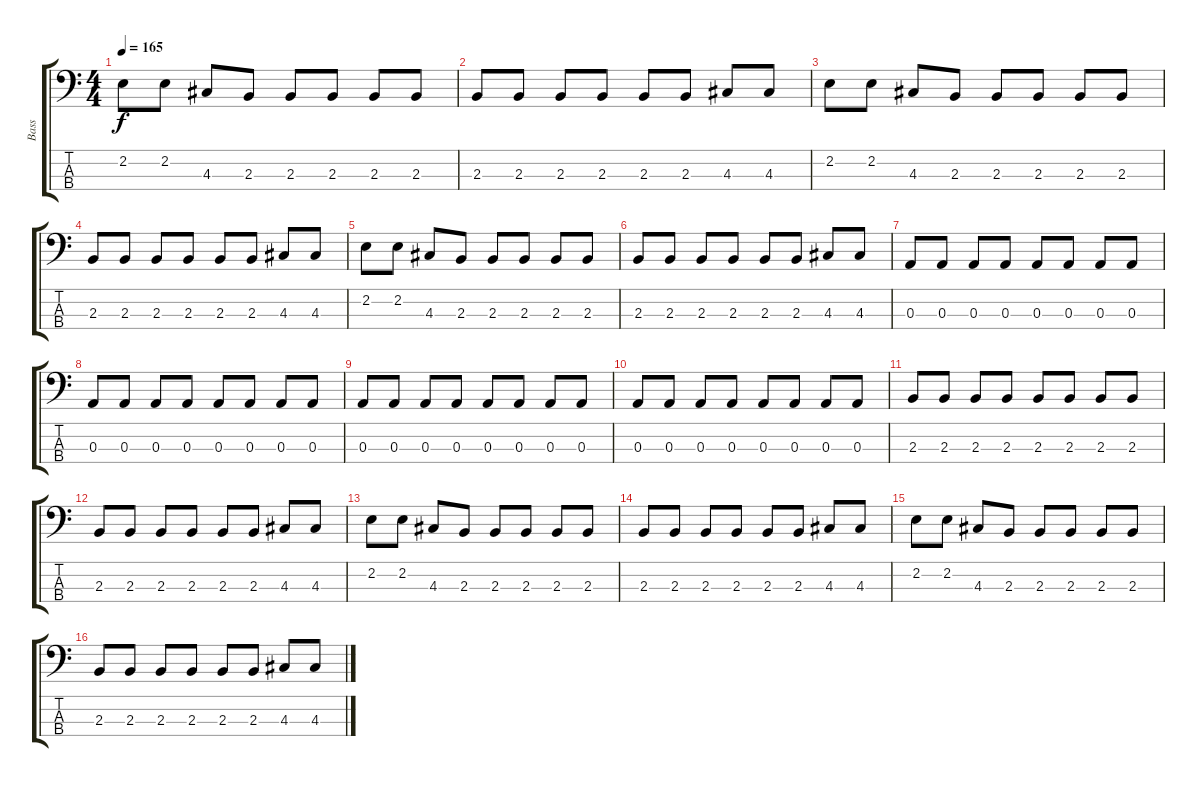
\track ("Bass" "Bass") {instrument electricbassfinger}
\staff {score tabs}
\tuning (G2 D2 A1 E1) {hide}
\ts (4 4)
\tempo 165
\clef f4
\ks c
2.2.8{dy f} 2.2.8 4.3.8 2.3.8 2.3.8 2.3.8 2.3.8 2.3.8 |
2.3.8 2.3.8 2.3.8 2.3.8 2.3.8 2.3.8 4.3.8 4.3.8 |
2.2.8 2.2.8 4.3.8 2.3.8 2.3.8 2.3.8 2.3.8 2.3.8 |
2.3.8 2.3.8 2.3.8 2.3.8 2.3.8 2.3.8 4.3.8 4.3.8 |
2.2.8 2.2.8 4.3.8 2.3.8 2.3.8 2.3.8 2.3.8 2.3.8 |
2.3.8 2.3.8 2.3.8 2.3.8 2.3.8 2.3.8 4.3.8 4.3.8 |
0.3.8 0.3.8 0.3.8 0.3.8 0.3.8 0.3.8 0.3.8 0.3.8 |
0.3.8 0.3.8 0.3.8 0.3.8 0.3.8 0.3.8 0.3.8 0.3.8 |
0.3.8 0.3.8 0.3.8 0.3.8 0.3.8 0.3.8 0.3.8 0.3.8 |
0.3.8 0.3.8 0.3.8 0.3.8 0.3.8 0.3.8 0.3.8 0.3.8 |
2.3.8 2.3.8 2.3.8 2.3.8 2.3.8 2.3.8 2.3.8 2.3.8 |
2.3.8 2.3.8 2.3.8 2.3.8 2.3.8 2.3.8 4.3.8 4.3.8 |
2.2.8 2.2.8 4.3.8 2.3.8 2.3.8 2.3.8 2.3.8 2.3.8 |
2.3.8 2.3.8 2.3.8 2.3.8 2.3.8 2.3.8 4.3.8 4.3.8 |
2.2.8 2.2.8 4.3.8 2.3.8 2.3.8 2.3.8 2.3.8 2.3.8 |
2.3.8 2.3.8 2.3.8 2.3.8 2.3.8 2.3.8 4.3.8 4.3.8
